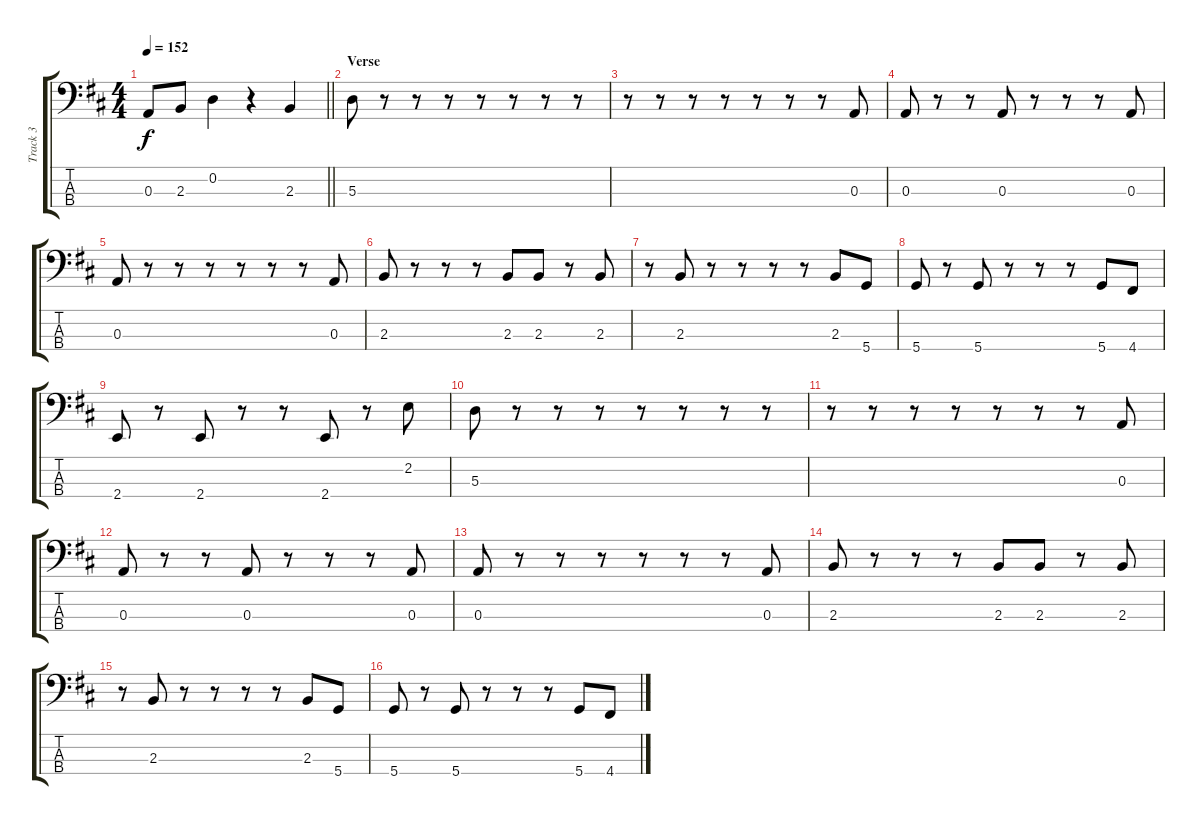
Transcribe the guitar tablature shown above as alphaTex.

\track ("Track 3" "Track 3") {instrument electricbassfinger}
\staff {score tabs}
\tuning (G2 D2 A1 D1) {hide}
\ts (4 4)
\tempo 152
\clef f4
\barLineRight lightlight
\ks d
0.3.8{dy f} 2.3.8 0.2.4 r.4 2.3.4 |
\section ("" "Verse")
5.3.8 r.8 r.8 r.8 r.8 r.8 r.8 r.8 |
r.8 r.8 r.8 r.8 r.8 r.8 r.8 0.3.8 |
0.3.8 r.8 r.8 0.3.8 r.8 r.8 r.8 0.3.8 |
0.3.8 r.8 r.8 r.8 r.8 r.8 r.8 0.3.8 |
2.3.8 r.8 r.8 r.8 2.3.8 2.3.8 r.8 2.3.8 |
r.8 2.3.8 r.8 r.8 r.8 r.8 2.3.8 5.4.8 |
5.4.8 r.8 5.4.8 r.8 r.8 r.8 5.4.8 4.4.8 |
2.4.8 r.8 2.4.8 r.8 r.8 2.4.8 r.8 2.2.8 |
5.3.8 r.8 r.8 r.8 r.8 r.8 r.8 r.8 |
r.8 r.8 r.8 r.8 r.8 r.8 r.8 0.3.8 |
0.3.8 r.8 r.8 0.3.8 r.8 r.8 r.8 0.3.8 |
0.3.8 r.8 r.8 r.8 r.8 r.8 r.8 0.3.8 |
2.3.8 r.8 r.8 r.8 2.3.8 2.3.8 r.8 2.3.8 |
r.8 2.3.8 r.8 r.8 r.8 r.8 2.3.8 5.4.8 |
5.4.8 r.8 5.4.8 r.8 r.8 r.8 5.4.8 4.4.8
